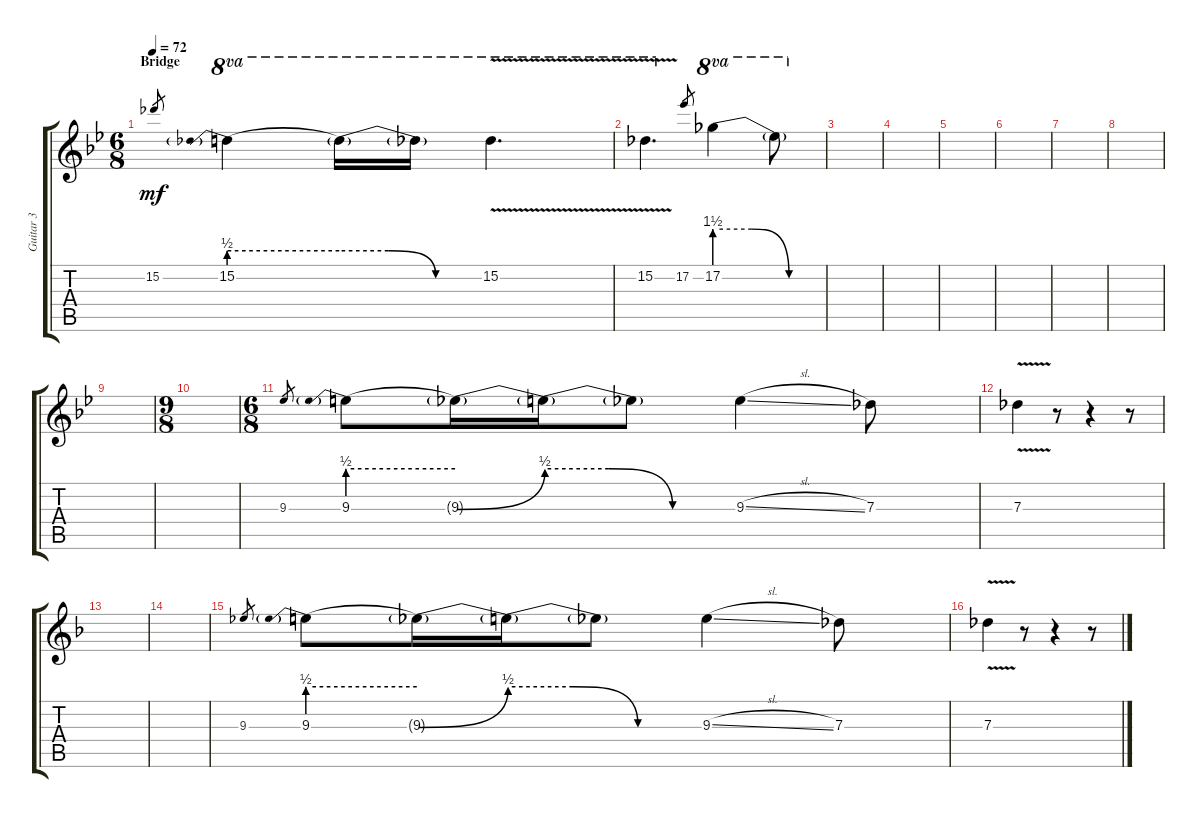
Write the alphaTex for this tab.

\track ("Guitar 3" "Guitar 3") {instrument electricguitarclean}
\staff {score tabs}
\tuning (Eb4 Bb3 Gb3 Db3 Ab2 Eb2) {hide}
\ts (6 8)
\section ("" "Bridge")
\tempo 72
\clef g2
\ks bb
15.2.8{gr dy mf} 15.2{be (prebend 0 2 60 2)}.4{ot 8va} 15.2{be (custom 0 2 20 2 40 0 60 0) t}.16{ot 8va} 15.2{t}.16{ot 8va} 15.2{v}.4{d ot 8va} |
15.2{v}.4{d ot 8va} 17.2.8{gr} 17.2{be (custom 0 6 20 6 40 0 60 0)}.4{ot 8va} 17.2{t}.8{ot 8va} |
|
|
|
|
|
|
|
\ts (9 8)
|
\ts (6 8)
9.3.8{gr} 9.3{be (prebend 0 2 60 2)}.8 9.3{be (bend 0 0 60 2) t}.16 9.3{be (custom 0 2 20 2 40 0 60 0) t}.16 9.3{t}.8 9.3{sl}.4 7.3.8 |
7.3{v}.4 r.8 r.4 r.8 |
\ks f
|
|
9.3.8{gr} 9.3{be (prebend 0 2 60 2)}.8 9.3{be (bend 0 0 60 2) t}.16 9.3{be (custom 0 2 20 2 40 0 60 0) t}.16 9.3{t}.8 9.3{sl}.4 7.3.8 |
7.3{v}.4 r.8 r.4 r.8
